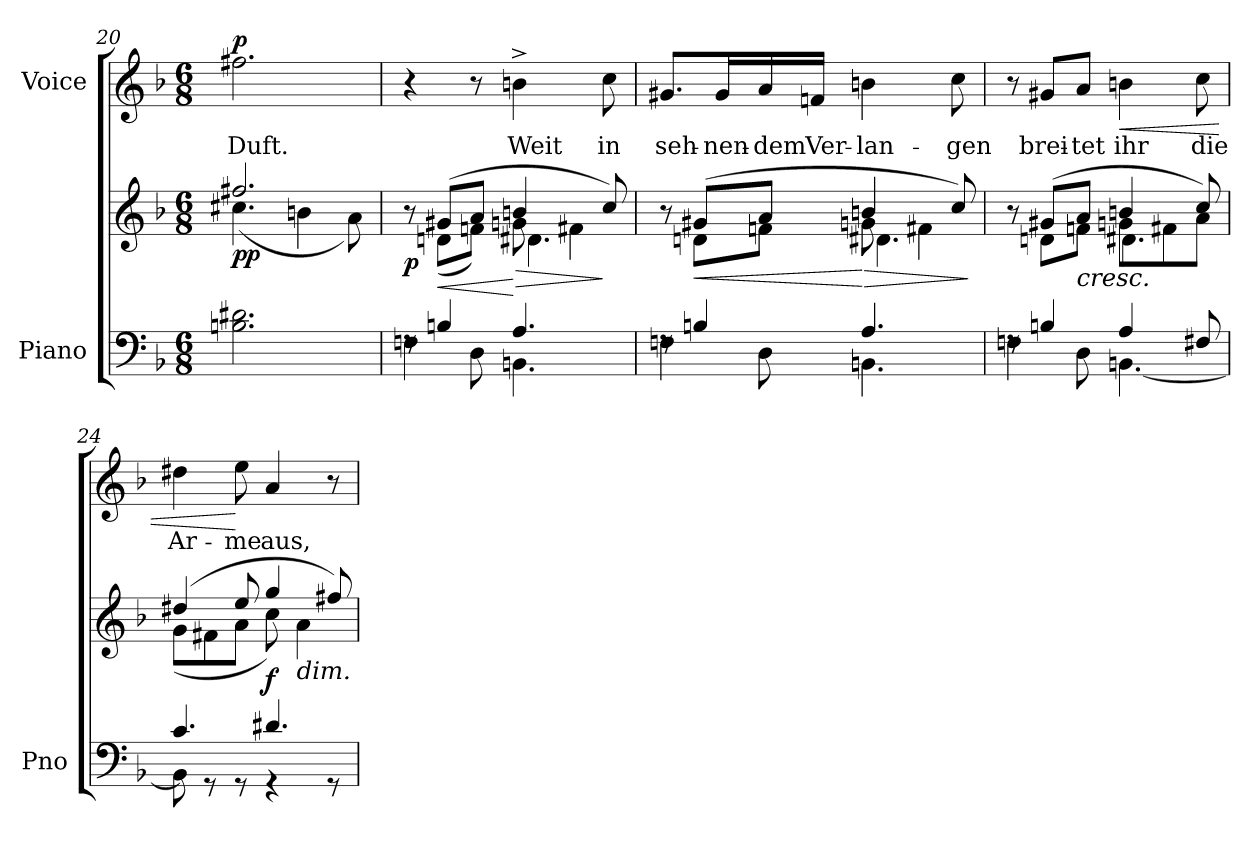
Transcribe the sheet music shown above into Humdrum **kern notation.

**kern	**kern	**dynam	**kern	**text	**dynam
*part2	*part2	*part2	*part1	*part1	*part1
*staff3	*staff2	*staff2/3	*staff1	*staff1	*staff1
*I"Piano	*	*	*I"Voice	*	*
*I'Pno	*	*	*	*	*
*clefF4	*clefG2	*	*clefG2	*	*
*k[b-]	*k[b-]	*	*k[b-]	*	*
*M6/8	*M6/8	*	*M6/8	*	*
=20	=20	=20	=20	=20	=20
*	*^	*	*	*	*
!	!	!	!LO:DY:b	!	!LO:LY:b	!LO:DY:a
2.Bn\ 2.d#X\	2.ff#X/	(<4.cc#X\	pp	2.ff#X\	Duft.	p
.	.	4bn\	.	.	.	.
.	.	8a\)	.	.	.	.
!!LO:LB:g=z
=21	=21	=21	=21	=21	=21	=21
*^	*	*^	*	*	*	*
!	!	!	!	!	!LO:DY:b	!	!	!
8rF	4Fn\	8r	8rgyy	4.ryy	p	4r	.	.
!	!	!	!	!	!LO:HP:b	!	!	!
4Bn/	.	(>8g#X/L	(<8dn\L	.	<	.	.	.
.	8D\	8a/J	8fn\J)	.	.	8r	.	.
!	!	!	!	!	!LO:HP:n=1:b	!	!LO:LY:b	!
4.A/	4.BBn\	4bn/	8gn\	4.d#X\	[ >	4bn^\	Weit	.
.	.	.	4f#X\	.	.	.	.	.
!	!	!	!	!	!	!	!LO:LY:b	!
.	.	8cc/)	.	.	]	8cc\	in	.
=22	=22	=22	=22	=22	=22	=22	=22	=22
!	!	!	!	!	!	!	!LO:LY:b	!
8rF	4Fn\	8r	8rgyy	4.ryy	.	8.g#X/L	seh-	.
!	!	!	!	!	!LO:HP:b	!	!	!
4Bn/	.	(>8g#X/L	8dn\L	.	<	.	.	.
!	!	!	!	!	!	!	!LO:LY:b	!
.	.	.	.	.	.	16g#/L	-nen-	.
!	!	!	!	!	!	!	!LO:LY:b	!
.	8D\	8a/J	8fn\J	.	.	16a/	-dem	.
!	!	!	!	!	!	!	!LO:LY:b	!
.	.	.	.	.	.	16fn/JJ	Ver-	.
!	!	!	!	!	!LO:HP:n=1:b	!	!LO:LY:b	!
4.A/	4.BBn\	4bn/	8gn\	4.d#X\	[ >	4bn\	-lan-	.
.	.	.	4f#X\	.	.	.	.	.
!	!	!	!	!	!	!	!LO:LY:b	!
.	.	8cc/)	.	.	.	8cc\	-gen	.
*v	*v	*	*	*	*	*	*	*
*	*v	*v	*v	*	*	*	*
.	.	]	.	.	.
=23	=23	=23	=23	=23	=23
*^	*^	*	*	*	*
*	*	*	*^	*	*	*	*
8rF	4Fn\	8r	8ryy	4.ryy	.	8r	.	.
!	!	!	!	!	!	!	!LO:LY:b	!
4Bn/	.	(>8g#X/L	8dn\L	.	.	8g#X/L	brei-	.
!	!	!LO:TX:b:i:t=cresc.	!	!	!	!	!	!
!	!	!	!	!	!	!	!LO:LY:b	!
.	8D\	8a/J	8fn\J	.	.	8a/J	-tet	.
!	!	!	!	!	!	!	!LO:LY:b	!LO:HP:b
4A/	[4.BBn\	4bn/	8gn\L	4.d#X\	.	4bn\	ihr	<
.	.	.	8f#X\	.	.	.	.	.
!	!	!	!	!	!	!	!LO:LY:b	!
8F#X/	.	8cc/)	8a\J	.	.	8cc\	die	.
*	*	*	*v	*v	*	*	*	*
=24	=24	=24	=24	=24	=24	=24	=24
!	!	!	!	!	!	!LO:LY:b	!
4.c/	8BB\]	(>4dd#X/	(<8g\L	.	4dd#X\	Ar-	.
.	8r	.	8f#X\	.	.	.	.
!	!	!	!	!	!	!LO:LY:b	!
.	8r	8ee/	8a\J	.	8ee\	-me	[
!	!	!	!	!LO:DY:b	!	!LO:LY:b	!
4.d#X/	4r	4gg/	8cc\)	f	4a/	aus,	.
!	!	!	!LO:TX:b:i:t=dim.	!	!	!	!
.	.	.	4a\	.	.	.	.
.	8r	8ff#X/)	.	.	8r	.	.
*v	*v	*	*	*	*	*	*
*	*v	*v	*	*	*	*
=	=	=	=	=	=
*-	*-	*-	*-	*-	*-
